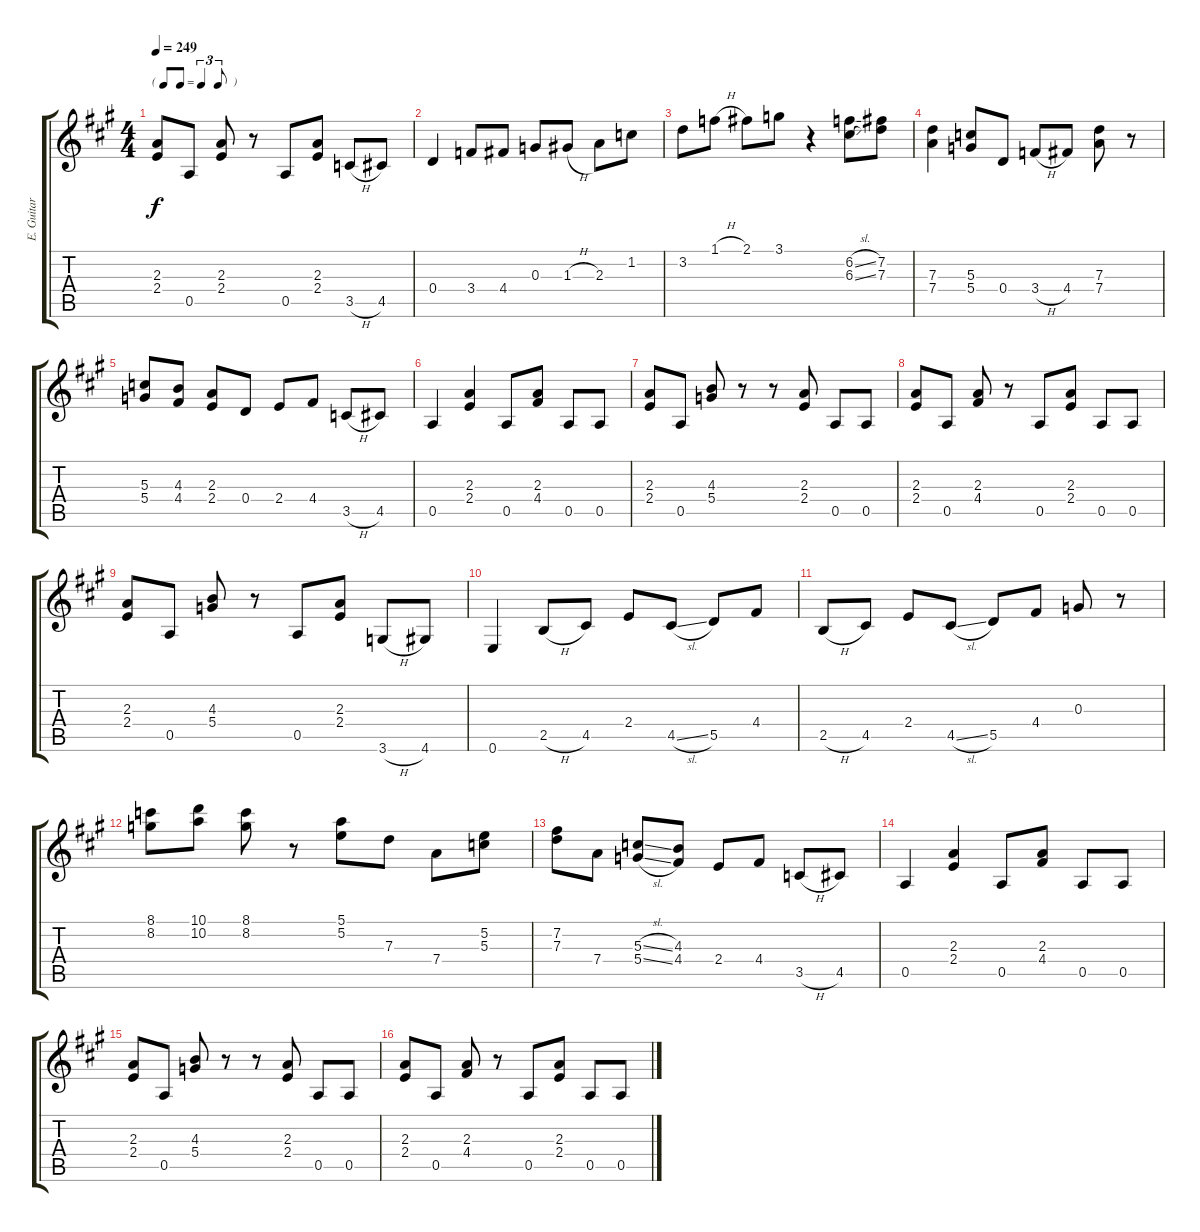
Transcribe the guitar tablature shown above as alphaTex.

\track ("E. Guitar I" "E. Guitar ") {instrument electricguitarclean}
\staff {score tabs}
\tuning (E4 B3 G3 D3 A2 E2) {hide}
\ts (4 4)
\tf triplet8th
\tempo 249
\clef g2
\ks a
(2.3 2.4).8{dy f} 0.5.8 (2.3 2.4).8 r.8 0.5.8 (2.3 2.4).8 3.5{h}.8 4.5.8 |
0.4.4 3.4.8 4.4.8 0.3.8 1.3{h}.8 2.3.8 1.2.8 |
3.2.8 1.1{h}.8 2.1.8 3.1.8 r.4 (6.2{sl} 6.3{sl}).8 (7.2 7.3).8 |
(7.3 7.4).4 (5.3 5.4).8 0.4.8 3.4{h}.8 4.4.8 (7.3 7.4).8 r.8 |
(5.3 5.4).8 (4.3 4.4).8 (2.3 2.4).8 0.4.8 2.4.8 4.4.8 3.5{h}.8 4.5.8 |
0.5.4 (2.3 2.4).4 0.5.8 (2.3 4.4).8 0.5.8 0.5.8 |
(2.3 2.4).8 0.5.8 (4.3 5.4).8 r.8 r.8 (2.3 2.4).8 0.5.8 0.5.8 |
(2.3 2.4).8 0.5.8 (2.3 4.4).8 r.8 0.5.8 (2.3 2.4).8 0.5.8 0.5.8 |
(2.3 2.4).8 0.5.8 (4.3 5.4).8 r.8 0.5.8 (2.3 2.4).8 3.6{h}.8 4.6.8 |
0.6.4 2.5{h}.8 4.5.8 2.4.8 4.5{sl}.8 5.5.8 4.4.8 |
2.5{h}.8 4.5.8 2.4.8 4.5{sl}.8 5.5.8 4.4.8 0.3.8 r.8 |
(8.1 8.2).8 (10.1 10.2).8 (8.1 8.2).8 r.8 (5.1 5.2).8 7.3.8 7.4.8 (5.2 5.3).8 |
(7.2 7.3).8 7.4.8 (5.3{sl} 5.4{sl}).8 (4.3 4.4).8 2.4.8 4.4.8 3.5{h}.8 4.5.8 |
0.5.4 (2.3 2.4).4 0.5.8 (2.3 4.4).8 0.5.8 0.5.8 |
(2.3 2.4).8 0.5.8 (4.3 5.4).8 r.8 r.8 (2.3 2.4).8 0.5.8 0.5.8 |
(2.3 2.4).8 0.5.8 (2.3 4.4).8 r.8 0.5.8 (2.3 2.4).8 0.5.8 0.5.8
